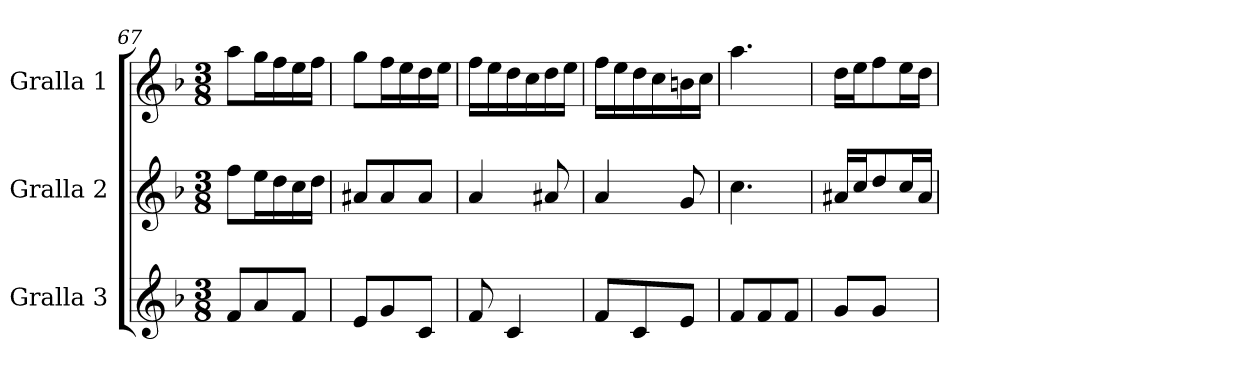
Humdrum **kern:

**kern	**kern	**kern
*part3	*part2	*part1
*staff3	*staff2	*staff1
*I"Gralla 3	*I"Gralla 2	*I"Gralla 1
*clefG2	*clefG2	*clefG2
*k[b-]	*k[b-]	*k[b-]
*M3/8	*M3/8	*M3/8
=67	=67	=67
8f/L	8ff\L	8aa\L
8a/	16ee\L	16gg\L
.	16dd\	16ff\
8f/J	16cc\	16ee\
.	16dd\JJ	16ff\JJ
=68	=68	=68
8e/L	8a#/L	8gg\L
8g/	8a#/	16ff\L
.	.	16ee\
8c/J	8a#/J	16dd\
.	.	16ee\JJ
=69	=69	=69
8f	4a	16ff\LL
.	.	16ee\
4c	.	16dd\
.	.	16cc\
.	8a#	16dd\
.	.	16ee\JJ
=70	=70	=70
8f/L	4a	16ff\LL
.	.	16ee\
8c/	.	16dd\
.	.	16cc\
8e/J	8g	16bn\
.	.	16cc\JJ
=71	=71	=71
8f/L	4.cc	4.aa
8f/	.	.
8f/J	.	.
=72	=72	=72
8g/L	16a#/LL	16dd\LL
.	16cc/J	16ee\J
8g/J	8dd/	8ff\
8ryy	16cc/L	16ee\L
.	16a#/JJ	16dd\JJ
=	=	=
*-	*-	*-
